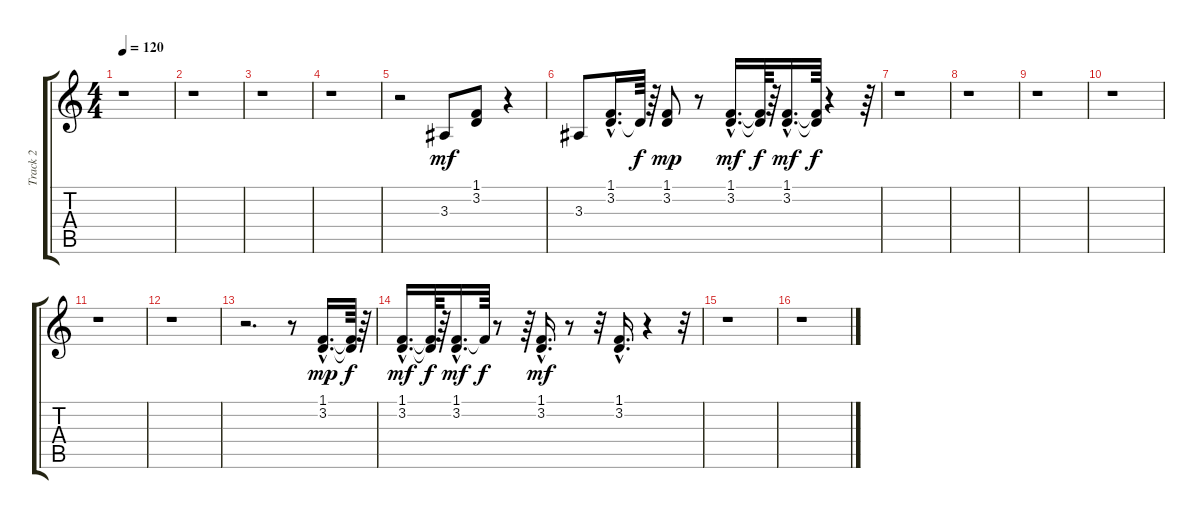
\track ("Track 2" "Track 2") {instrument acousticgrandpiano}
\staff {score tabs}
\tuning (E4 B3 G3 D3 A2 E2) {hide}
\ts (4 4)
\tempo 120
\clef g2
\ks c
r.1{dy f} |
r.1 |
r.1 |
r.1 |
r.2 3.3.8{dy mf} (1.1 3.2).8 r.4 |
3.3.8 (1.1{hac} 3.2{hac}).16{d} 3.2{t}.64{dy f} r.64 (1.1 3.2).8{dy mp} r.8 (1.1{hac} 3.2{hac}).16{d dy mf} (1.1{t} 3.2{t}).64{dy f} r.64 (1.1{hac} 3.2{hac}).16{d dy mf} (1.1{t} 3.2{t}).64{dy f} r.4 r.64 |
r.1 |
r.1 |
r.1 |
r.1 |
r.1 |
r.1 |
r.2{d} r.8 (1.1{hac} 3.2{hac}).16{d dy mp} (1.1{t} 3.2{t}).64{dy f} r.64 |
(1.1{hac} 3.2{hac}).16{d dy mf} (1.1{t} 3.2{t}).64{dy f} r.64 (1.1{hac} 3.2{hac}).16{d dy mf} 1.1{t}.64{dy f} r.8 r.64 (1.1{hac} 3.2{hac}).16{d dy mf} r.8 r.32 (1.1{hac} 3.2{hac}).16{d} r.4 r.32 |
r.1 |
r.1
